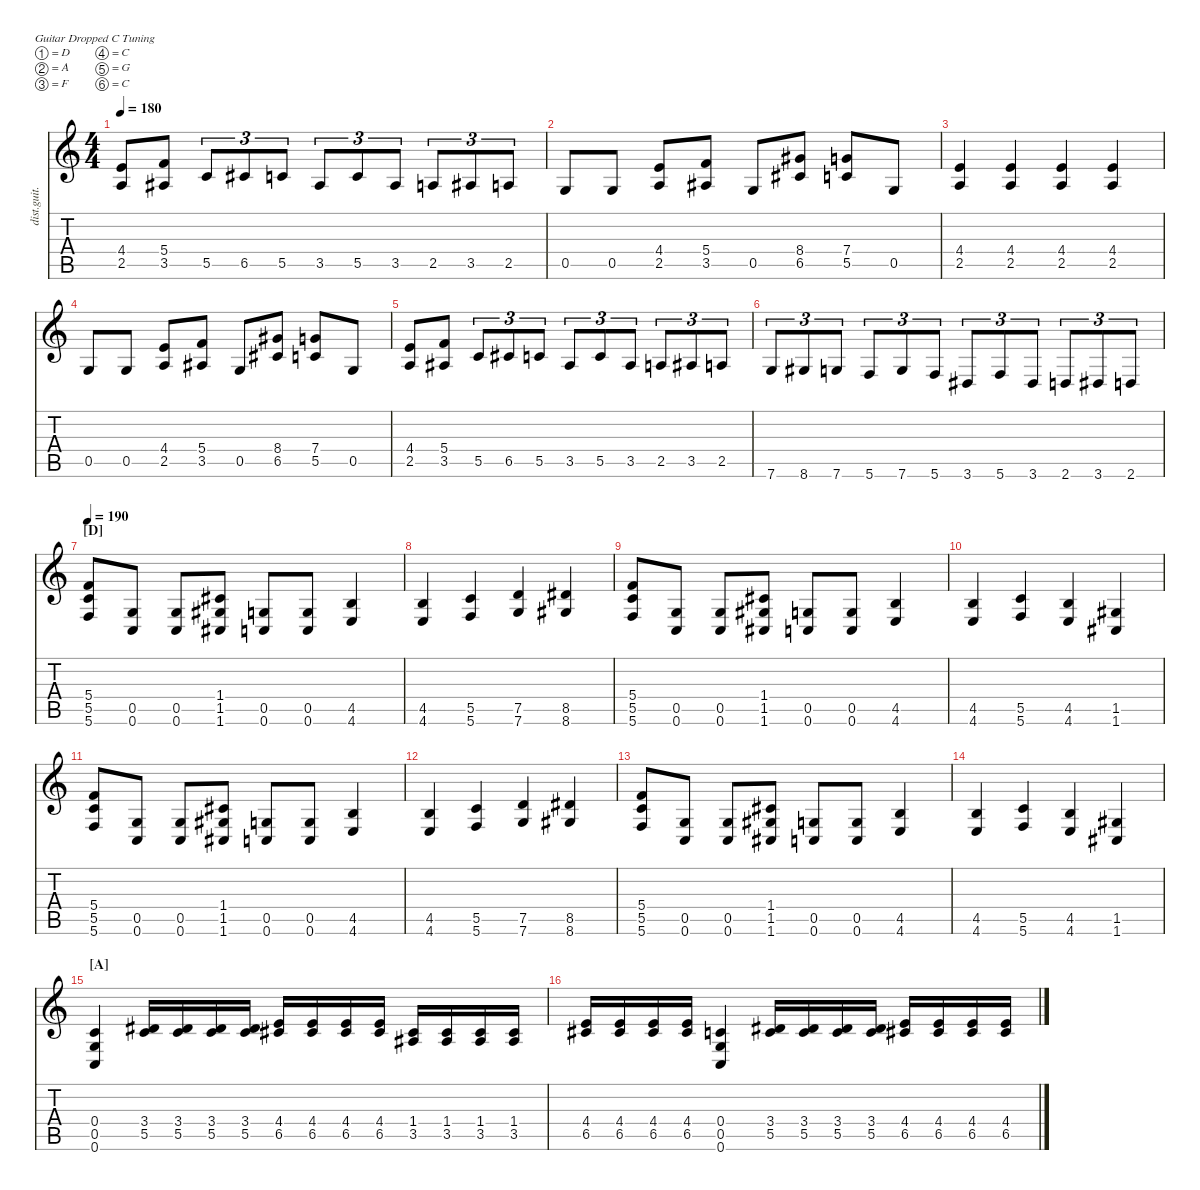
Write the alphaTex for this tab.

\defaultSystemsLayout 4
\hideDynamics
\bracketExtendMode nobrackets
\otherSystemsTrackNameOrientation horizontal
\track ("Distortion Guitar" "dist.guit.") {instrument distortionguitar}
\staff {score tabs}
\tuning (D4 A3 F3 C3 G2 C2)
\ts (4 4)
\tempo 180
\clef g2
\ks c
(2.5 4.4).8{dy fff beam Up} (3.5{acc #} 5.4).8{beam Up} 5.5.8{tu (3 2) beam Up} 6.5{acc #}.8{tu (3 2) beam Up} 5.5.8{tu (3 2) beam Up} 3.5{acc #}.8{tu (3 2) beam Up} 5.5.8{tu (3 2) beam Up} 3.5{acc #}.8{tu (3 2) beam Up} 2.5.8{tu (3 2) beam Up} 3.5{acc #}.8{tu (3 2) beam Up} 2.5.8{tu (3 2) beam Up} |
0.5.8{beam Up} 0.5.8{beam Up} (2.5 4.4).8{beam Up} (3.5{acc #} 5.4).8{beam Up} 0.5.8{beam Up} (6.5{acc #} 8.4{acc #}).8{beam Up} (5.5 7.4).8{beam Up} 0.5.8{beam Up} |
(2.5 4.4).4{dy f beam Up} (2.5 4.4).4{beam Up} (2.5 4.4).4{beam Up} (2.5 4.4).4{beam Up} |
0.5.8{dy fff beam Up} 0.5.8{beam Up} (2.5 4.4).8{beam Up} (3.5{acc #} 5.4).8{beam Up} 0.5.8{beam Up} (6.5{acc #} 8.4{acc #}).8{beam Up} (5.5 7.4).8{beam Up} 0.5.8{beam Up} |
(2.5 4.4).8{beam Up} (3.5{acc #} 5.4).8{beam Up} 5.5.8{tu (3 2) beam Up} 6.5{acc #}.8{tu (3 2) beam Up} 5.5.8{tu (3 2) beam Up} 3.5{acc #}.8{tu (3 2) beam Up} 5.5.8{tu (3 2) beam Up} 3.5{acc #}.8{tu (3 2) beam Up} 2.5.8{tu (3 2) beam Up} 3.5{acc #}.8{tu (3 2) beam Up} 2.5.8{tu (3 2) beam Up} |
7.6.8{tu (3 2) beam Up} 8.6{acc #}.8{tu (3 2) beam Up} 7.6.8{tu (3 2) beam Up} 5.6.8{tu (3 2) beam Up} 7.6.8{tu (3 2) beam Up} 5.6.8{tu (3 2) beam Up} 3.6{acc #}.8{tu (3 2) beam Up} 5.6.8{tu (3 2) beam Up} 3.6{acc #}.8{tu (3 2) beam Up} 2.6.8{tu (3 2) beam Up} 3.6{acc #}.8{tu (3 2) beam Up} 2.6.8{tu (3 2) beam Up} |
\section ("D" "")
\tempo 190
(5.6 5.5 5.4).8{dy mf beam Up} (0.6 0.5).8{beam Up} (0.5 0.6).8{beam Up} (1.6{acc #} 1.5{acc #} 1.4{acc #}).8{beam Up} (0.6 0.5).8{beam Up} (0.6 0.5).8{beam Up} (4.5 4.6).4{beam Up} |
(4.6 4.5).4{beam Up} (5.6 5.5).4{beam Up} (7.6 7.5).4{beam Up} (8.6{acc #} 8.5{acc #}).4{beam Up} |
(5.6 5.5 5.4).8{beam Up} (0.6 0.5).8{beam Up} (0.5 0.6).8{beam Up} (1.6{acc #} 1.5{acc #} 1.4{acc #}).8{beam Up} (0.6 0.5).8{beam Up} (0.6 0.5).8{beam Up} (4.5 4.6).4{beam Up} |
(4.6 4.5).4{beam Up} (5.5 5.6).4{beam Up} (4.6 4.5).4{beam Up} (1.5{acc #} 1.6{acc #}).4{beam Up} |
(5.6 5.5 5.4).8{beam Up} (0.6 0.5).8{beam Up} (0.5 0.6).8{beam Up} (1.6{acc #} 1.5{acc #} 1.4{acc #}).8{beam Up} (0.6 0.5).8{beam Up} (0.6 0.5).8{beam Up} (4.5 4.6).4{beam Up} |
(4.6 4.5).4{beam Up} (5.6 5.5).4{beam Up} (7.6 7.5).4{beam Up} (8.6{acc #} 8.5{acc #}).4{beam Up} |
(5.6 5.5 5.4).8{beam Up} (0.6 0.5).8{beam Up} (0.5 0.6).8{beam Up} (1.6{acc #} 1.5{acc #} 1.4{acc #}).8{beam Up} (0.6 0.5).8{beam Up} (0.6 0.5).8{beam Up} (4.5 4.6).4{beam Up} |
(4.6 4.5).4{beam Up} (5.5 5.6).4{beam Up} (4.6 4.5).4{beam Up} (1.5{acc #} 1.6{acc #}).4{beam Up} |
\section ("A" "")
(0.6 0.5 0.4).4{beam Up} (5.5 3.4{acc #}).16{beam Up} (5.5 3.4{acc #}).16{beam Up} (5.5 3.4{acc #}).16{beam Up} (5.5 3.4{acc #}).16{beam Up} (6.5{acc #} 4.4).16{beam Up} (6.5{acc #} 4.4).16{beam Up} (6.5{acc #} 4.4).16{beam Up} (6.5{acc #} 4.4).16{beam Up} (3.5{acc #} 1.4{acc #}).16{beam Up} (3.5{acc #} 1.4{acc #}).16{beam Up} (3.5{acc #} 1.4{acc #}).16{beam Up} (3.5{acc #} 1.4{acc #}).16{beam Up} |
(6.5{acc #} 4.4).16{beam Up} (6.5{acc #} 4.4).16{beam Up} (6.5{acc #} 4.4).16{beam Up} (6.5{acc #} 4.4).16{beam Up} (0.6 0.5 0.4).4{beam Up} (5.5 3.4{acc #}).16{beam Up} (5.5 3.4{acc #}).16{beam Up} (5.5 3.4{acc #}).16{beam Up} (5.5 3.4{acc #}).16{beam Up} (6.5{acc #} 4.4).16{beam Up} (6.5{acc #} 4.4).16{beam Up} (6.5{acc #} 4.4).16{beam Up} (6.5{acc #} 4.4).16{beam Up}
